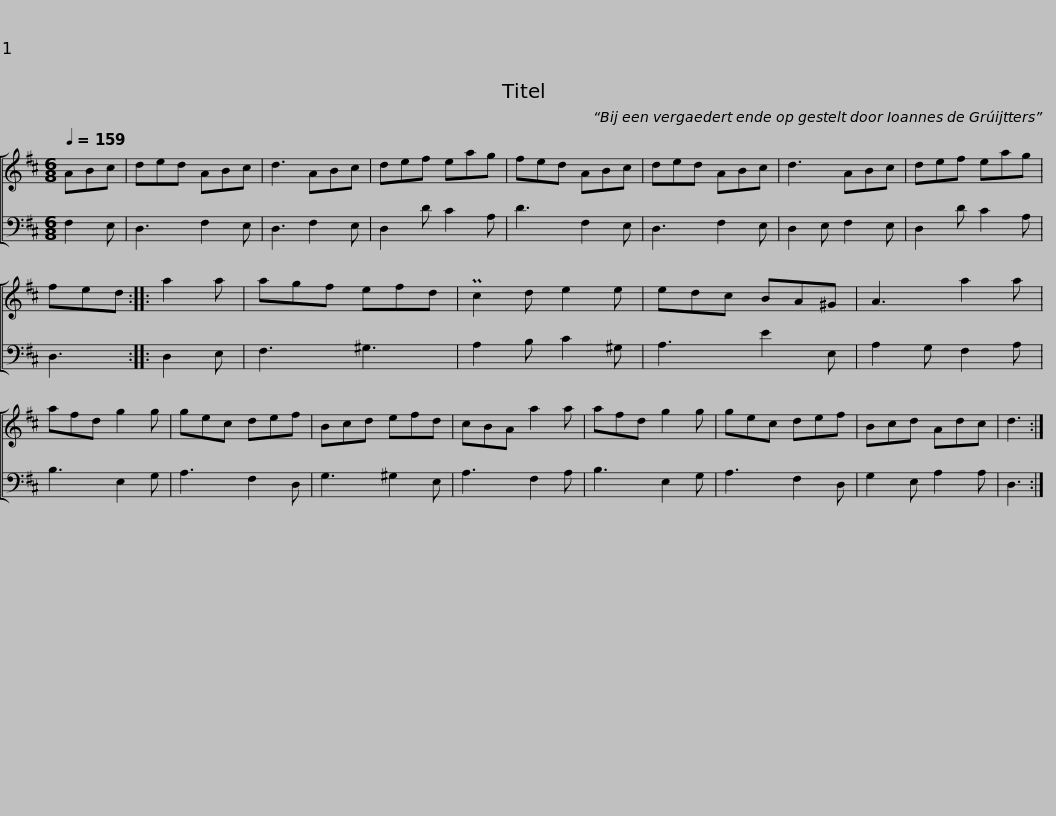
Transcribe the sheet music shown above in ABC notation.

X:1
%%score [ 1 2 ]
L:1/8
Q:1/4=159
M:6/8
I:linebreak $
K:D
V:1 treble
V:2 bass
V:1
 ABc | ded ABc | d3 ABc | def eag | fed ABc |$ %5
 ded ABc | d3 ABc | def eag | fed ::$ a2 a | %10
 agf efd | Pc2 d e2 e | edc BA^G | A3 a2 a |$ afd g2 g | %15
 gec def | Bcd efd | cBA a2 a |$ afd g2 g | gec def | %20
 Bcd Adc | d3 :| %22
V:2
 F,2 E, | D,3 F,2 E, | D,3 F,2 E, | D,2 D C2 A, | D3 F,2 E, |$ %5
 D,3 F,2 E, | D,2 E, F,2 E, | D,2 D C2 A, | D,3 ::$ D,2 E, | %10
 F,3 ^G,3 | A,2 B, C2 ^G, | A,3 E2 E, | A,2 G, F,2 A, |$ B,3 E,2 G, | %15
 A,3 F,2 D, | G,3 ^G,2 E, | A,3 F,2 A, |$ B,3 E,2 G, | A,3 F,2 D, | %20
 G,2 E, A,2 A, | D,3 :| %22
